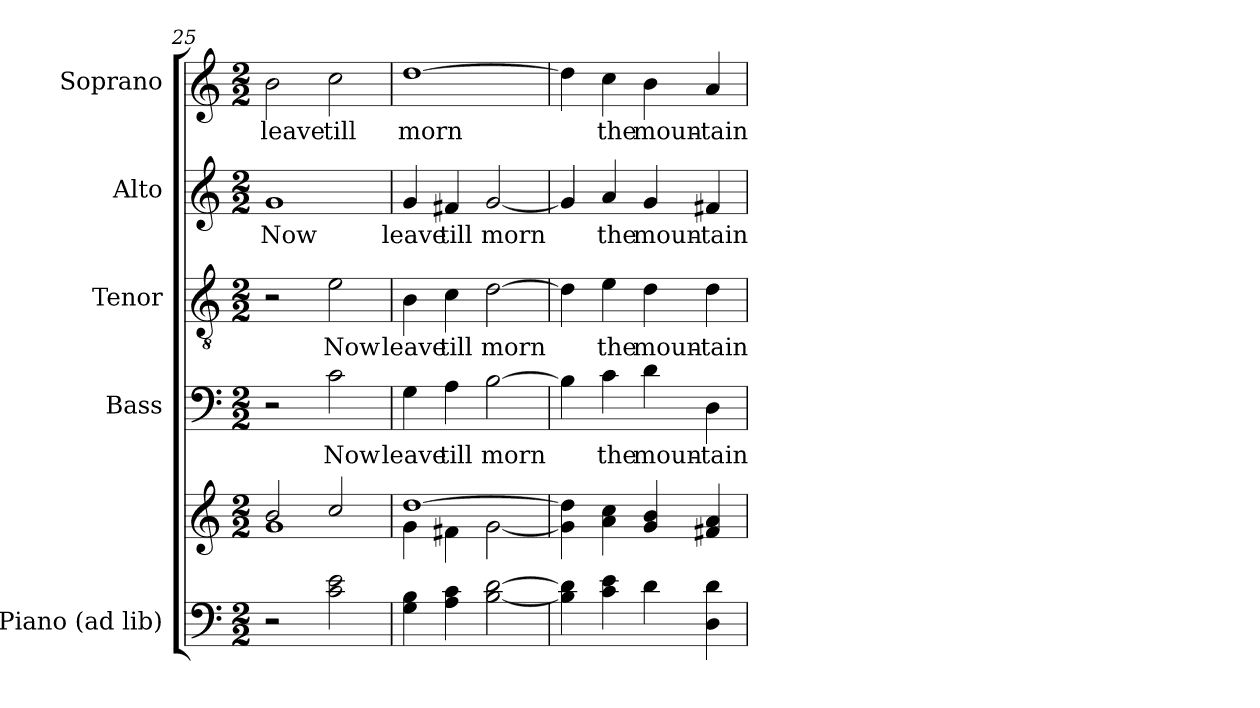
**kern	**kern	**kern	**text	**kern	**text	**kern	**text	**kern	**text
*part5	*part5	*part4	*part4	*part3	*part3	*part2	*part2	*part1	*part1
*staff6	*staff5	*staff4	*staff4	*staff3	*staff3	*staff2	*staff2	*staff1	*staff1
*I"Piano (ad lib)	*	*I"Bass	*	*I"Tenor	*	*I"Alto	*	*I"Soprano	*
*I'Pno.	*	*I'B.	*	*I'T.	*	*I'A.	*	*I'S.	*
*clefF4	*clefG2	*clefF4	*	*clefGv2	*	*clefG2	*	*clefG2	*
*	*	*	*	*ITrd7c12	*	*	*	*	*
*k[]	*k[]	*k[]	*	*k[]	*	*k[]	*	*k[]	*
*C:	*C:	*C:	*	*C:	*	*C:	*	*C:	*
*M2/2	*M2/2	*M2/2	*	*M2/2	*	*M2/2	*	*M2/2	*
=25	=25	=25	=25	=25	=25	=25	=25	=25	=25
*	*^	*	*	*	*	*	*	*	*
!	!	!	!	!	!	!	!	!LO:LY:b:color=#000000	!	!
!	!	!	!	!	!	!	!	!	!	!LO:LY:b:color=#000000
2r	2bi/	1gi	2r	.	2r	.	1gi	Now	2bi\	leave
!	!	!	!	!LO:LY:b:color=#000000	!	!	!	!	!	!
!	!	!	!	!	!	!LO:LY:b:color=#000000	!	!	!	!
!	!	!	!	!	!	!	!	!	!	!LO:LY:b:color=#000000
2ci\ 2ei	2cci/	.	2ci\	Now	2Ei\	Now	.	.	2cci\	till
=26	=26	=26	=26	=26	=26	=26	=26	=26	=26	=26
!	!	!	!	!LO:LY:b:color=#000000	!	!	!	!	!	!
!	!	!	!	!	!	!LO:LY:b:color=#000000	!	!	!	!
!	!	!	!	!	!	!	!	!LO:LY:b:color=#000000	!	!
!	!	!	!	!	!	!	!	!	!	!LO:LY:b:color=#000000
4Gi\ 4Bi	[>1ddi	4gi\	4Gi\	leave	4BBi\	leave	4gi/	leave	[>1ddi	morn
!	!	!	!	!LO:LY:b:color=#000000	!	!	!	!	!	!
!	!	!	!	!	!	!LO:LY:b:color=#000000	!	!	!	!
!	!	!	!	!	!	!	!	!LO:LY:b:color=#000000	!	!
4Ai\ 4ci	.	4f#Xi\	4Ai\	till	4Ci\	till	4f#Xi/	till	.	.
!	!	!	!	!LO:LY:b:color=#000000	!	!	!	!	!	!
!	!	!	!	!	!	!LO:LY:b:color=#000000	!	!	!	!
!	!	!	!	!	!	!	!	!LO:LY:b:color=#000000	!	!
[<2Bi\ [>2di	.	[<2gi\	[>2Bi\	morn	[>2Di\	morn	[<2gi/	morn	.	.
*	*v	*v	*	*	*	*	*	*	*	*
=27	=27	=27	=27	=27	=27	=27	=27	=27	=27
4Bi\] 4di]	4gi\] 4ddi]	4Bi\]	.	4Di\]	.	4gi/]	.	4ddi\]	.
!	!	!	!LO:LY:b:color=#000000	!	!	!	!	!	!
!	!	!	!	!	!LO:LY:b:color=#000000	!	!	!	!
!	!	!	!	!	!	!	!LO:LY:b:color=#000000	!	!
!	!	!	!	!	!	!	!	!	!LO:LY:b:color=#000000
4ci\ 4ei	4ai\ 4cci	4ci\	the	4Ei\	the	4ai/	the	4cci\	the
!	!	!	!LO:LY:b:color=#000000	!	!	!	!	!	!
!	!	!	!	!	!LO:LY:b:color=#000000	!	!	!	!
!	!	!	!	!	!	!	!LO:LY:b:color=#000000	!	!
!	!	!	!	!	!	!	!	!	!LO:LY:b:color=#000000
4di\	4gi/ 4bi	4di\	moun-	4Di\	moun-	4gi/	moun-	4bi\	moun-
!	!	!	!LO:LY:b:color=#000000	!	!	!	!	!	!
!	!	!	!	!	!LO:LY:b:color=#000000	!	!	!	!
!	!	!	!	!	!	!	!LO:LY:b:color=#000000	!	!
!	!	!	!	!	!	!	!	!	!LO:LY:b:color=#000000
4Di\ 4di	4f#Xi/ 4ai	4Di\	-tain	4Di\	-tain	4f#Xi/	-tain	4ai/	-tain
=	=	=	=	=	=	=	=	=	=
*-	*-	*-	*-	*-	*-	*-	*-	*-	*-
